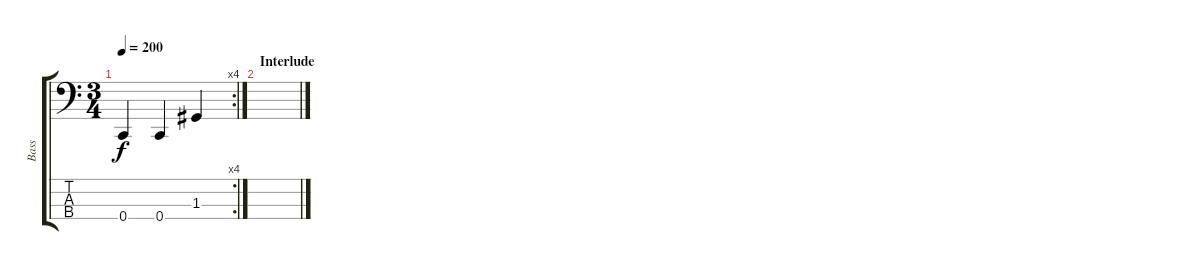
\track ("Bass" "Bass") {instrument electricbasspick}
\staff {score tabs}
\tuning (F2 C2 G1 C1) {hide}
\rc 4
\ts (3 4)
\tempo 200
\clef f4
\ks c
0.4.4{dy f} 0.4.4 1.3.4 |
\section ("" "Interlude")
